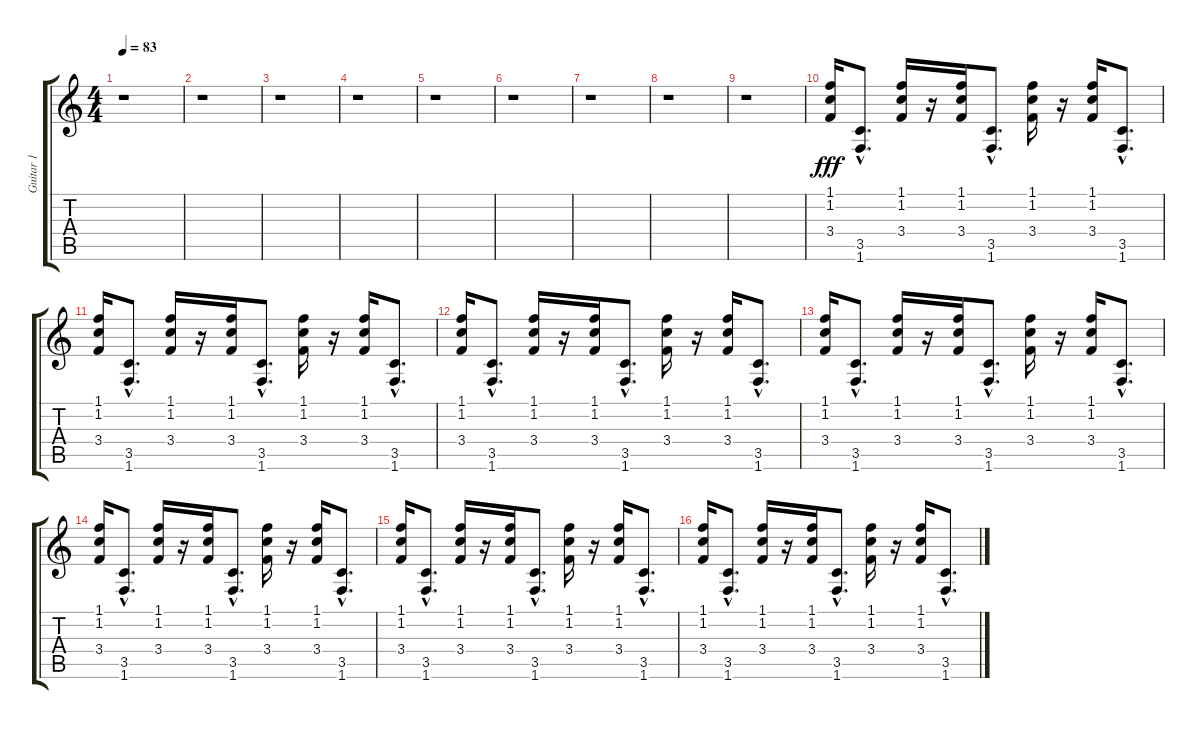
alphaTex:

\track ("Guitar 1" "Guitar 1") {instrument distortionguitar}
\staff {score tabs}
\tuning (E4 B3 G3 D3 A2 E2) {hide}
\ts (4 4)
\tempo 83
\clef g2
\ks c
r.1{dy fff} |
r.1 |
r.1 |
r.1 |
r.1 |
r.1 |
r.1 |
r.1 |
r.1 |
(1.1 1.2 3.4).16{balance 8} (3.5{hac} 1.6{hac}).8{d} (1.1 1.2 3.4).16 r.16 (1.1 1.2 3.4).16 (3.5{hac} 1.6{hac}).8{d} (1.1 1.2 3.4).16 r.16 (1.1 1.2 3.4).16 (3.5{hac} 1.6{hac}).8{d} |
(1.1 1.2 3.4).16 (3.5{hac} 1.6{hac}).8{d} (1.1 1.2 3.4).16 r.16 (1.1 1.2 3.4).16 (3.5{hac} 1.6{hac}).8{d} (1.1 1.2 3.4).16 r.16 (1.1 1.2 3.4).16 (3.5{hac} 1.6{hac}).8{d} |
(1.1 1.2 3.4).16 (3.5{hac} 1.6{hac}).8{d} (1.1 1.2 3.4).16 r.16 (1.1 1.2 3.4).16 (3.5{hac} 1.6{hac}).8{d} (1.1 1.2 3.4).16 r.16 (1.1 1.2 3.4).16 (3.5{hac} 1.6{hac}).8{d} |
(1.1 1.2 3.4).16 (3.5{hac} 1.6{hac}).8{d} (1.1 1.2 3.4).16 r.16 (1.1 1.2 3.4).16 (3.5{hac} 1.6{hac}).8{d} (1.1 1.2 3.4).16 r.16 (1.1 1.2 3.4).16 (3.5{hac} 1.6{hac}).8{d} |
(1.1 1.2 3.4).16 (3.5{hac} 1.6{hac}).8{d} (1.1 1.2 3.4).16 r.16 (1.1 1.2 3.4).16 (3.5{hac} 1.6{hac}).8{d} (1.1 1.2 3.4).16 r.16 (1.1 1.2 3.4).16 (3.5{hac} 1.6{hac}).8{d} |
(1.1 1.2 3.4).16 (3.5{hac} 1.6{hac}).8{d} (1.1 1.2 3.4).16 r.16 (1.1 1.2 3.4).16 (3.5{hac} 1.6{hac}).8{d} (1.1 1.2 3.4).16 r.16 (1.1 1.2 3.4).16 (3.5{hac} 1.6{hac}).8{d} |
(1.1 1.2 3.4).16 (3.5{hac} 1.6{hac}).8{d} (1.1 1.2 3.4).16 r.16 (1.1 1.2 3.4).16 (3.5{hac} 1.6{hac}).8{d} (1.1 1.2 3.4).16 r.16 (1.1 1.2 3.4).16 (3.5{hac} 1.6{hac}).8{d}
